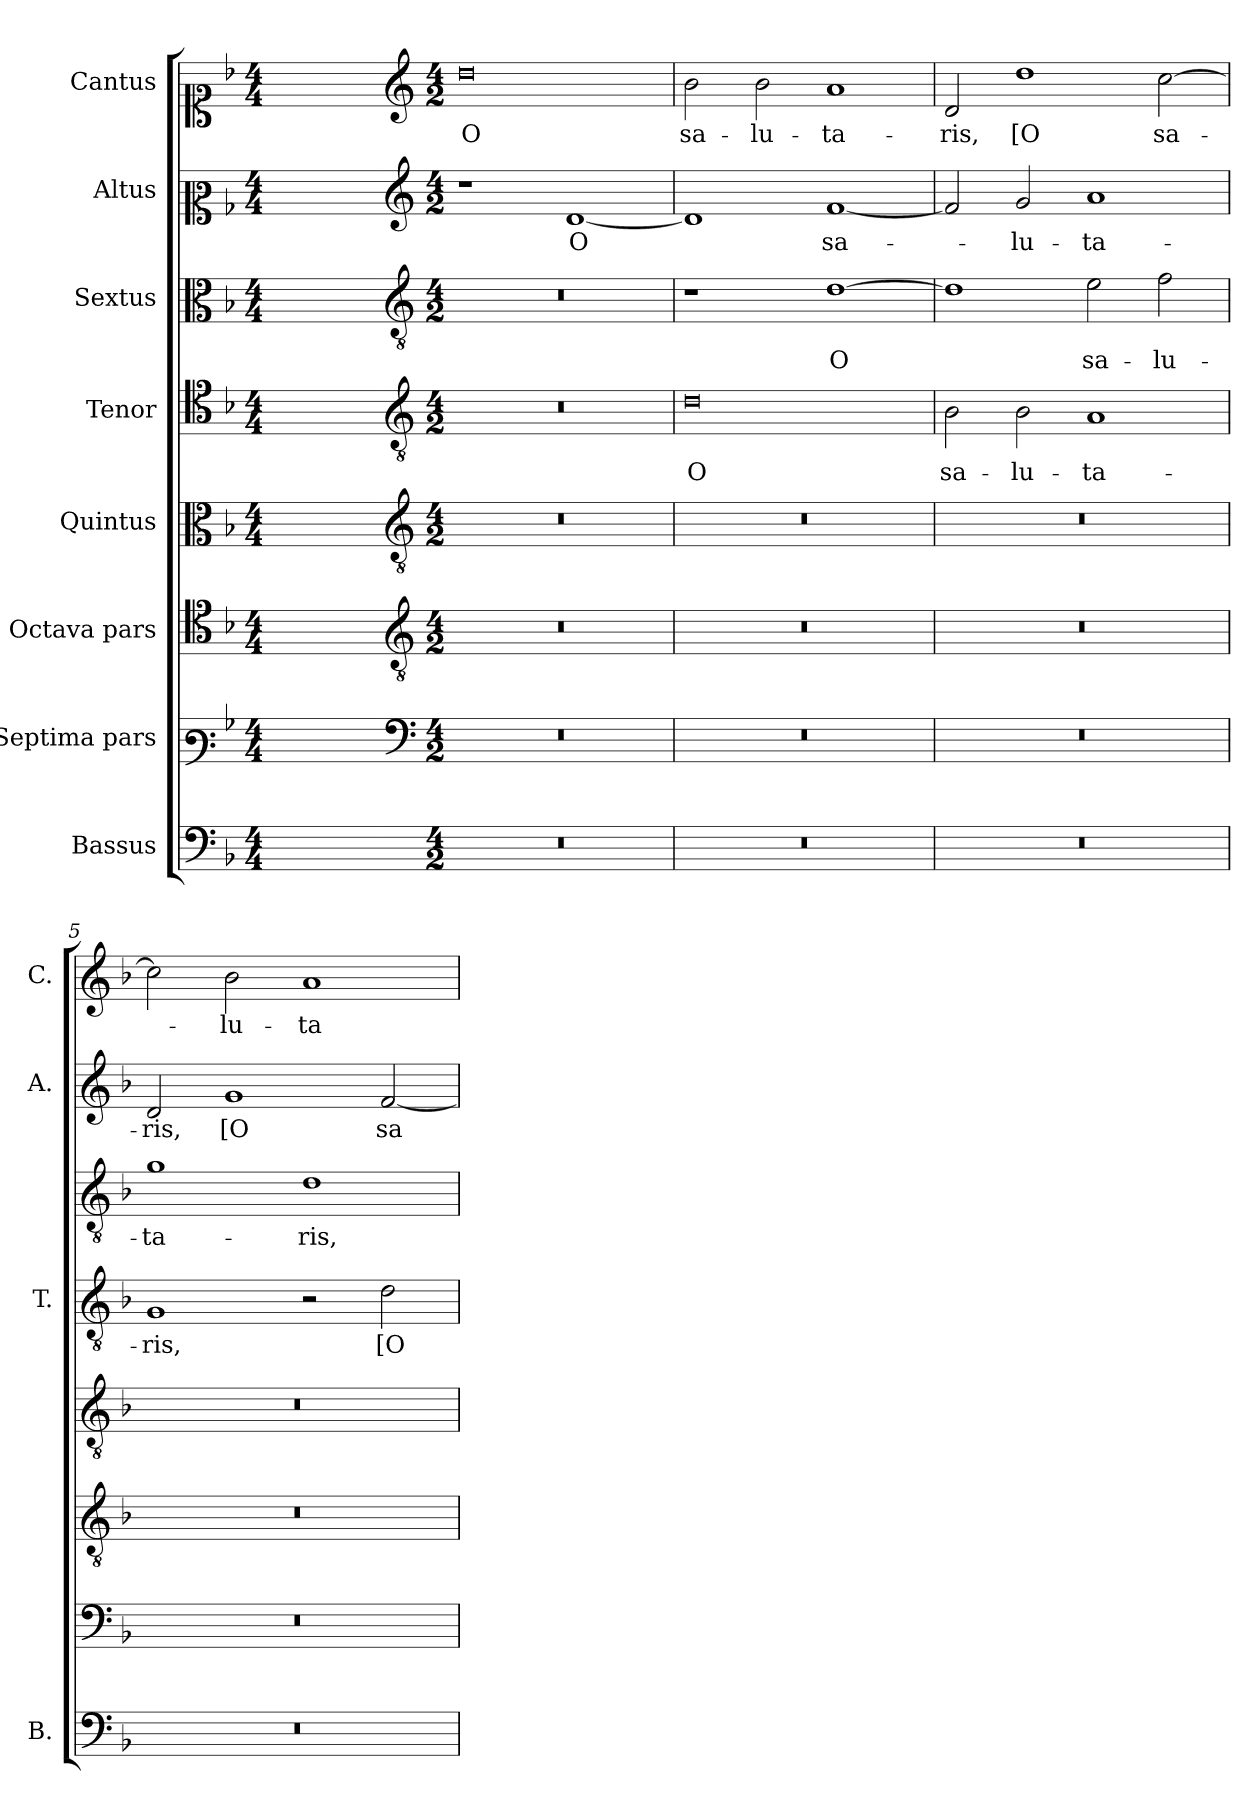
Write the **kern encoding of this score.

**kern	**kern	**kern	**kern	**kern	**text	**kern	**text	**kern	**text	**kern	**text
*part8	*part7	*part6	*part5	*part4	*part4	*part3	*part3	*part2	*part2	*part1	*part1
*staff8	*staff7	*staff6	*staff5	*staff4	*staff4	*staff3	*staff3	*staff2	*staff2	*staff1	*staff1
*I"Bassus	*I"Septima pars	*I"Octava pars	*I"Quintus	*I"Tenor	*	*I"Sextus	*	*I"Altus	*	*I"Cantus	*
*I'B.	*	*	*	*I'T.	*	*	*	*I'A.	*	*I'C.	*
*clefF4	*clefF3	*clefC4	*clefC3	*clefC4	*	*clefC3	*	*clefC2	*	*clefC1	*
*	*	*ITrd7c12	*ITrd7c12	*ITrd7c12	*	*ITrd7c12	*	*	*	*	*
*k[b-]	*k[b-]	*k[b-]	*k[b-]	*k[b-]	*	*k[b-]	*	*k[b-]	*	*k[b-]	*
*F:	*F:	*F:	*F:	*F:	*	*F:	*	*F:	*	*F:	*
*M4/4	*M4/4	*M4/4	*M4/4	*M4/4	*	*M4/4	*	*M4/4	*	*M4/4	*
=1	=1	=1	=1	=1	=1	=1	=1	=1	=1	=1	=1
1ryy	1ryy	1ryy	1ryy	1ryy	.	1ryy	.	1ryy	.	1ryy	.
=2-	=2-	=2-	=2-	=2-	=2-	=2-	=2-	=2-	=2-	=2-	=2-
*	*clefF4	*clefGv2	*clefGv2	*clefGv2	*	*clefGv2	*	*clefG2	*	*clefG2	*
*M4/2	*M4/2	*M4/2	*M4/2	*M4/2	*	*M4/2	*	*M4/2	*	*M4/2	*
!LO:N:vis=1	!LO:N:vis=1	!LO:N:vis=1	!LO:N:vis=1	!LO:N:vis=1	!	!LO:N:vis=1	!	!	!	!	!LO:LY:b
0r	0r	0r	0r	0r	.	0r	.	1r	.	0dd	O
!	!	!	!	!	!	!	!	!	!LO:LY:b	!	!
.	.	.	.	.	.	.	.	[<1d	O	.	.
=3	=3	=3	=3	=3	=3	=3	=3	=3	=3	=3	=3
!LO:N:vis=1	!LO:N:vis=1	!LO:N:vis=1	!LO:N:vis=1	!	!LO:LY:b	!	!	!	!	!	!LO:LY:b
0r	0r	0r	0r	0D	O	1r	.	1d]	.	2b-\	sa-
!	!	!	!	!	!	!	!	!	!	!	!LO:LY:b
.	.	.	.	.	.	.	.	.	.	2b-\	-lu-
!	!	!	!	!	!	!	!LO:LY:b	!	!LO:LY:b	!	!LO:LY:b
.	.	.	.	.	.	[>1D	O	[<1f	sa-	1a	-ta-
=4	=4	=4	=4	=4	=4	=4	=4	=4	=4	=4	=4
!LO:N:vis=1	!LO:N:vis=1	!LO:N:vis=1	!LO:N:vis=1	!	!LO:LY:b	!	!	!	!	!	!LO:LY:b
0r	0r	0r	0r	2BB-\	sa-	1D]	.	2f/]	.	2d/	-ris,
!	!	!	!	!	!LO:LY:b	!	!	!	!LO:LY:b	!	!LO:LY:b
.	.	.	.	2BB-\	-lu-	.	.	2g/	-lu-	1dd	[O
!	!	!	!	!	!LO:LY:b	!	!LO:LY:b	!	!LO:LY:b	!	!
.	.	.	.	1AA	-ta-	2E\	sa-	1a	-ta-	.	.
!	!	!	!	!	!	!	!LO:LY:b	!	!	!	!LO:LY:b
.	.	.	.	.	.	2F\	-lu-	.	.	[>2cc\	sa-
=5	=5	=5	=5	=5	=5	=5	=5	=5	=5	=5	=5
!LO:N:vis=1	!LO:N:vis=1	!LO:N:vis=1	!LO:N:vis=1	!	!LO:LY:b	!	!LO:LY:b	!	!LO:LY:b	!	!
0r	0r	0r	0r	1GG	-ris,	1G	-ta-	2d/	-ris,	2cc\]	.
!	!	!	!	!	!	!	!	!	!LO:LY:b	!	!LO:LY:b
.	.	.	.	.	.	.	.	1g	[O	2b-\	-lu-
!	!	!	!	!	!	!	!LO:LY:b	!	!	!	!LO:LY:b
.	.	.	.	2r	.	1D	-ris,	.	.	1a	-ta-
!	!	!	!	!	!LO:LY:b	!	!	!	!LO:LY:b	!	!
.	.	.	.	2D\	[O	.	.	[<2f/	sa-	.	.
=	=	=	=	=	=	=	=	=	=	=	=
*-	*-	*-	*-	*-	*-	*-	*-	*-	*-	*-	*-
